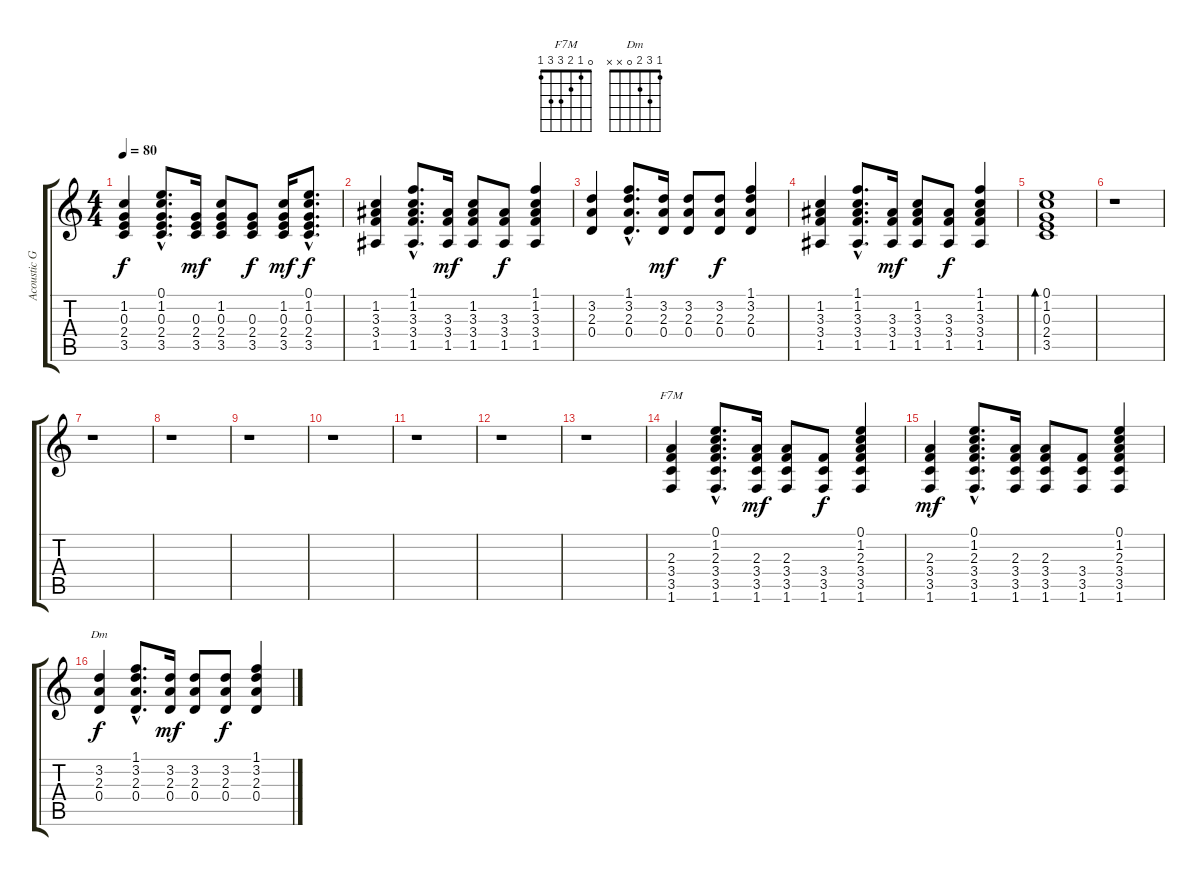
\track ("Acoustic Guitar II" "Acoustic G") {instrument acousticguitarsteel}
\staff {score tabs}
\tuning (E4 B3 G3 D3 A2 E2) {hide}
\chord ("F7M" 0 1 2 3 3 1)
\chord ("Dm" 1 3 2 0 x x)
\ts (4 4)
\tempo 80
\clef g2
\ks c
(1.2 0.3 2.4 3.5).4{dy f} (0.1{hac} 1.2{hac} 0.3{hac} 2.4{hac} 3.5{hac}).8{d} (0.3 2.4 3.5).16{dy mf} (1.2 0.3 2.4 3.5).8 (0.3 2.4 3.5).8{dy f} (1.2 0.3 2.4 3.5).16{dy mf} (0.1{hac} 1.2{hac} 0.3{hac} 2.4{hac} 3.5{hac}).8{d dy f} |
(1.2 3.3 3.4 1.5).4 (1.1{hac} 1.2{hac} 3.3{hac} 3.4{hac} 1.5{hac}).8{d} (3.3 3.4 1.5).16{dy mf} (1.2 3.3 3.4 1.5).8 (3.3 3.4 1.5).8{dy f} (1.1 1.2 3.3 3.4 1.5).4 |
(3.2 2.3 0.4).4 (1.1{hac} 3.2{hac} 2.3{hac} 0.4{hac}).8{d} (3.2 2.3 0.4).16{dy mf} (3.2 2.3 0.4).8 (3.2 2.3 0.4).8{dy f} (1.1 3.2 2.3 0.4).4 |
(1.2 3.3 3.4 1.5).4 (1.1{hac} 1.2{hac} 3.3{hac} 3.4{hac} 1.5{hac}).8{d} (3.3 3.4 1.5).16{dy mf} (1.2 3.3 3.4 1.5).8 (3.3 3.4 1.5).8{dy f} (1.1 1.2 3.3 3.4 1.5).4 |
(0.1 1.2 0.3 2.4 3.5).1{bd 30} |
r.1 |
r.1 |
r.1 |
r.1 |
r.1 |
r.1 |
r.1 |
r.1 |
(2.3 3.4 3.5 1.6).4{ch "F7M"} (0.1{hac} 1.2{hac} 2.3{hac} 3.4{hac} 3.5{hac} 1.6{hac}).8{d} (2.3 3.4 3.5 1.6).16{dy mf} (2.3 3.4 3.5 1.6).8 (3.4 3.5 1.6).8{dy f} (0.1 1.2 2.3 3.4 3.5 1.6).4 |
(2.3 3.4 3.5 1.6).4{dy mf} (0.1{hac} 1.2{hac} 2.3{hac} 3.4{hac} 3.5{hac} 1.6{hac}).8{d} (2.3 3.4 3.5 1.6).16 (2.3 3.4 3.5 1.6).8 (3.4 3.5 1.6).8 (0.1 1.2 2.3 3.4 3.5 1.6).4 |
(3.2 2.3 0.4).4{ch "Dm" dy f} (1.1{hac} 3.2{hac} 2.3{hac} 0.4{hac}).8{d} (3.2 2.3 0.4).16{dy mf} (3.2 2.3 0.4).8 (3.2 2.3 0.4).8{dy f} (1.1 3.2 2.3 0.4).4
